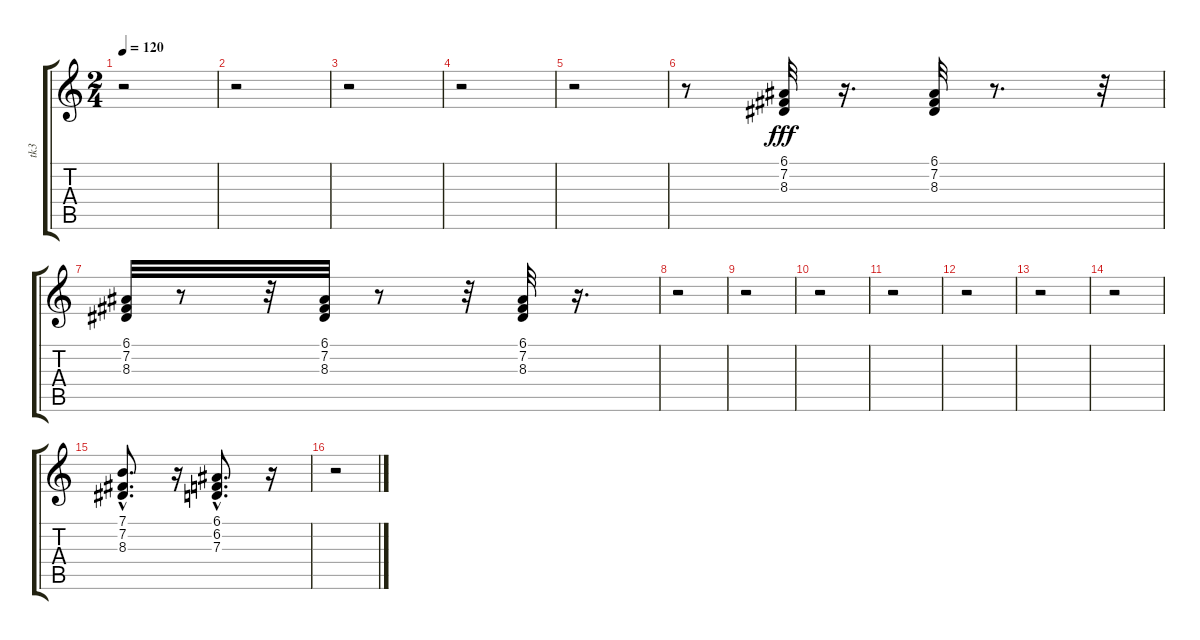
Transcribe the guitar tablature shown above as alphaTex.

\track ("tk3" "tk3") {instrument honkytonkpiano}
\staff {score tabs}
\tuning (E4 B3 G3 D3 A2 E2) {hide}
\ts (2 4)
\tempo 120
\clef g2
\ks c
r.2{dy fff} |
r.2 |
r.2 |
r.2 |
r.2 |
r.8 (6.1 7.2 8.3).32 r.16{d} (6.1 7.2 8.3).32 r.8{d} r.32 |
(6.1 7.2 8.3).32 r.8 r.32 (6.1 7.2 8.3).32 r.8 r.32 (6.1 7.2 8.3).32 r.16{d} |
r.2 |
r.2 |
r.2 |
r.2 |
r.2 |
r.2 |
r.2 |
(7.1{hac} 7.2{hac} 8.3{hac}).8{d} r.16 (6.1{hac} 6.2{hac} 7.3{hac}).8{d} r.16 |
r.2
